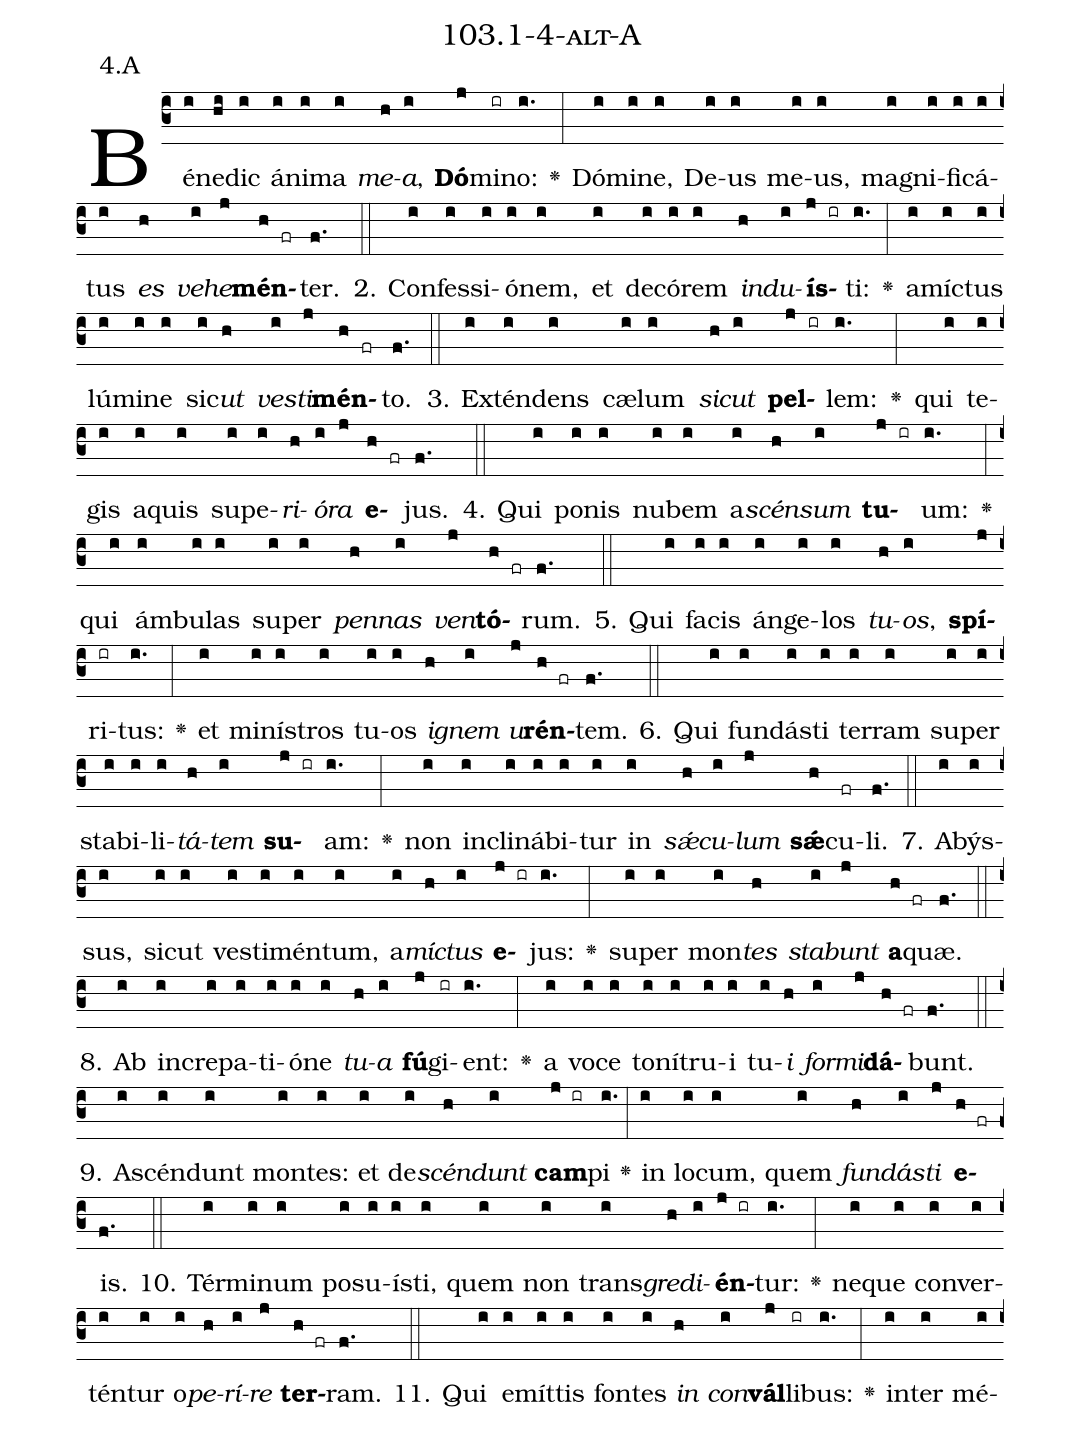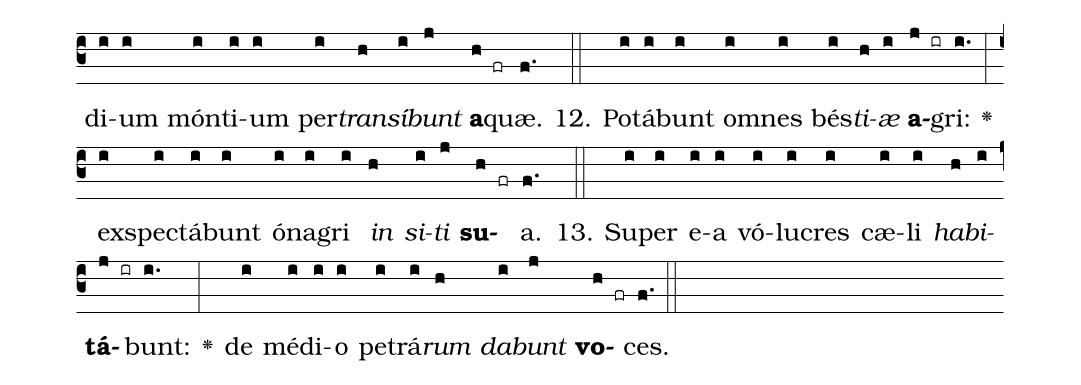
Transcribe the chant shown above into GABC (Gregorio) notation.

name: 103.1-4-alt-A;
annotation: 4.A;
%%
(c3)Bé(i)ne(hi)dic(i) á(i)ni(i)ma(i) <i>me</i>(h)<i>a</i>,(i) <b>Dó</b>(j)mi(ir)no:(i.) <v>\greheightstar</v>(:) Dó(i)mi(i)ne,(i) De(i)us(i) me(i)us,(i) ma(i)gni(i)fi(i)cá(i)tus(i) <i>es</i>(h) <i>ve</i>(i)<i>he</i>(j)<b>mén</b>(h fr)ter.(f.) (::)
2. Con(i)fes(i)si(i)ó(i)nem,(i) et(i) de(i)có(i)rem(i) <i>ind</i>(h)<i>u</i>(i)<b>ís</b>(j ir)ti:(i.) <v>\greheightstar</v>(:) a(i)míc(i)tus(i) lú(i)mi(i)ne(i) sic(i)<i>ut</i>(h) <i>ves</i>(i)<i>ti</i>(j)<b>mén</b>(h fr)to.(f.) (::)
3. Ex(i)tén(i)dens(i) cæ(i)lum(i) <i>sic</i>(h)<i>ut</i>(i) <b>pel</b>(j ir)lem:(i.) <v>\greheightstar</v>(:) qui(i) te(i)gis(i) a(i)quis(i) su(i)pe(i)<i>ri</i>(h)<i>ó</i>(i)<i>ra</i>(j) <b>e</b>(h fr)jus.(f.) (::)
4. Qui(i) po(i)nis(i) nu(i)bem(i) a(i)<i>scén</i>(h)<i>sum</i>(i) <b>tu</b>(j ir)um:(i.) <v>\greheightstar</v>(:) qui(i) ám(i)bu(i)las(i) su(i)per(i) <i>pen</i>(h)<i>nas</i>(i) <i>ven</i>(j)<b>tó</b>(h fr)rum.(f.) (::)
5. Qui(i) fa(i)cis(i) án(i)ge(i)los(i) <i>tu</i>(h)<i>os</i>,(i) <b>spí</b>(j)ri(ir)tus:(i.) <v>\greheightstar</v>(:) et(i) mi(i)nís(i)tros(i) tu(i)os(i) <i>i</i>(h)<i>gnem</i>(i) <i>u</i>(j)<b>rén</b>(h fr)tem.(f.) (::)
6. Qui(i) fun(i)dás(i)ti(i) ter(i)ram(i) su(i)per(i) sta(i)bi(i)li(i)<i>tá</i>(h)<i>tem</i>(i) <b>su</b>(j ir)am:(i.) <v>\greheightstar</v>(:) non(i) in(i)cli(i)ná(i)bi(i)tur(i) in(i) <i>sǽ</i>(h)<i>cu</i>(i)<i>lum</i>(j) <b>sǽ</b>(h)cu(fr)li.(f.) (::)
7. A(i)býs(i)sus,(i) sic(i)ut(i) ves(i)ti(i)mén(i)tum,(i) a(i)<i>míc</i>(h)<i>tus</i>(i) <b>e</b>(j ir)jus:(i.) <v>\greheightstar</v>(:) su(i)per(i) mon(i)<i>tes</i>(h) <i>sta</i>(i)<i>bunt</i>(j) <b>a</b>(h fr)quæ.(f.) (::)
8. Ab(i) in(i)cre(i)pa(i)ti(i)ó(i)ne(i) <i>tu</i>(h)<i>a</i>(i) <b>fú</b>(j)gi(ir)ent:(i.) <v>\greheightstar</v>(:) a(i) vo(i)ce(i) to(i)ní(i)tru(i)i(i) tu(i)<i>i</i>(h) <i>for</i>(i)<i>mi</i>(j)<b>dá</b>(h fr)bunt.(f.) (::)
9. A(i)scén(i)dunt(i) mon(i)tes:(i) et(i) de(i)<i>scén</i>(h)<i>dunt</i>(i) <b>cam</b>(j ir)pi(i.) <v>\greheightstar</v>(:) in(i) lo(i)cum,(i) quem(i) <i>fun</i>(h)<i>dás</i>(i)<i>ti</i>(j) <b>e</b>(h fr)is.(f.) (::)
10. Tér(i)mi(i)num(i) po(i)su(i)ís(i)ti,(i) quem(i) non(i) trans(i)<i>gre</i>(h)<i>di</i>(i)<b>én</b>(j ir)tur:(i.) <v>\greheightstar</v>(:) ne(i)que(i) con(i)ver(i)tén(i)tur(i) o(i)<i>pe</i>(h)<i>rí</i>(i)<i>re</i>(j) <b>ter</b>(h fr)ram.(f.) (::)
11. Qui(i) e(i)mít(i)tis(i) fon(i)tes(i) <i>in</i>(h) <i>con</i>(i)<b>vál</b>(j)li(ir)bus:(i.) <v>\greheightstar</v>(:) in(i)ter(i) mé(i)di(i)um(i) món(i)ti(i)um(i) per(i)<i>trans</i>(h)<i>í</i>(i)<i>bunt</i>(j) <b>a</b>(h fr)quæ.(f.) (::)
12. Po(i)tá(i)bunt(i) om(i)nes(i) bés(i)<i>ti</i>(h)<i>æ</i>(i) <b>a</b>(j ir)gri:(i.) <v>\greheightstar</v>(:) ex(i)spec(i)tá(i)bunt(i) ó(i)na(i)gri(i) <i>in</i>(h) <i>si</i>(i)<i>ti</i>(j) <b>su</b>(h fr)a.(f.) (::)
13. Su(i)per(i) e(i)a(i) vó(i)lu(i)cres(i) cæ(i)li(i) <i>ha</i>(h)<i>bi</i>(i)<b>tá</b>(j ir)bunt:(i.) <v>\greheightstar</v>(:) de(i) mé(i)di(i)o(i) pe(i)trá(i)<i>rum</i>(h) <i>da</i>(i)<i>bunt</i>(j) <b>vo</b>(h fr)ces.(f.) (::)
